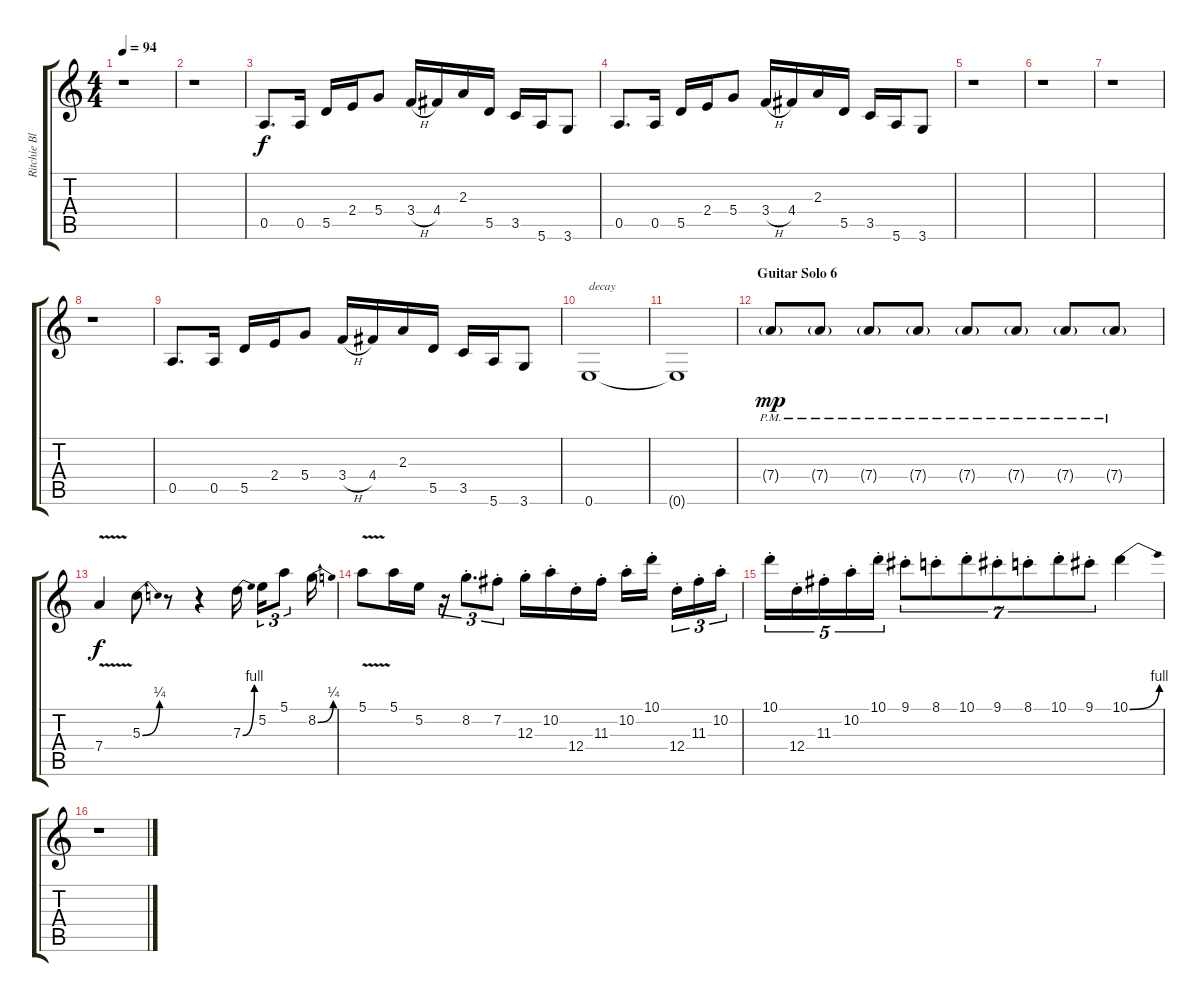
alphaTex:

\track ("Ritchie Blackmore (Lead)" "Ritchie Bl") {instrument overdrivenguitar}
\staff {score tabs}
\tuning (E4 B3 G3 D3 A2 E2) {hide}
\ts (4 4)
\tempo 94
\clef g2
\ks c
r.1{dy f} |
r.1 |
0.5.8{d instrument overdrivenguitar} 0.5.16 5.5.16 2.4.16 5.4.8 3.4{h}.16 4.4.16 2.3.16 5.5.16 3.5.16 5.6.16 3.6.8 |
0.5.8{d} 0.5.16 5.5.16 2.4.16 5.4.8 3.4{h}.16 4.4.16 2.3.16 5.5.16 3.5.16 5.6.16 3.6.8 |
r.1 |
r.1 |
r.1 |
r.1 |
0.5.8{d} 0.5.16 5.5.16 2.4.16 5.4.8 3.4{h}.16 4.4.16 2.3.16 5.5.16 3.5.16 5.6.16 3.6.8 |
0.6.1{txt "decay" volume 0} |
0.6{t}.1 |
\section ("" "Guitar Solo 6")
7.4{g pm}.8{dy mp volume 16} 7.4{g pm}.8 7.4{g pm}.8 7.4{g pm}.8 7.4{g pm}.8 7.4{g pm}.8 7.4{g pm}.8 7.4{g pm}.8 |
7.4{v}.4{dy f} 5.3{be (bend 0 0 60 1)}.8 r.8 r.4 7.3{be (bend 0 0 60 4)}.16{beam splitsecondary} 5.2.16{tu (3 2)} 5.1.8{tu (3 2)} 8.2{be (bend 0 0 60 1)}.16 |
5.1{v}.8 5.1.16 5.2.16 r.16{tu (3 2)} 8.2{st}.8{d tu (3 2)} 7.2{st}.8{tu (3 2)} 12.3{st}.16 10.2{st}.16 12.4{st}.16 11.3{st}.16 10.2{st}.16 10.1{st}.16{beam splitsecondary} 12.4{st}.16{tu (3 2)} 11.3{st}.16{tu (3 2)} 10.2{st}.16{tu (3 2)} |
10.1{st}.16{tu (5 4)} 12.4{st}.16{tu (5 4)} 11.3{st}.16{tu (5 4)} 10.2{st}.16{tu (5 4)} 10.1{st}.16{tu (5 4)} 9.1{st}.8{tu (7 4)} 8.1{st}.8{tu (7 4)} 10.1{st}.8{tu (7 4)} 9.1{st}.8{tu (7 4)} 8.1{st}.8{tu (7 4)} 10.1{st}.8{tu (7 4)} 9.1{st}.8{tu (7 4)} 10.1{be (bend 0 0 60 4)}.4 |
r.1
